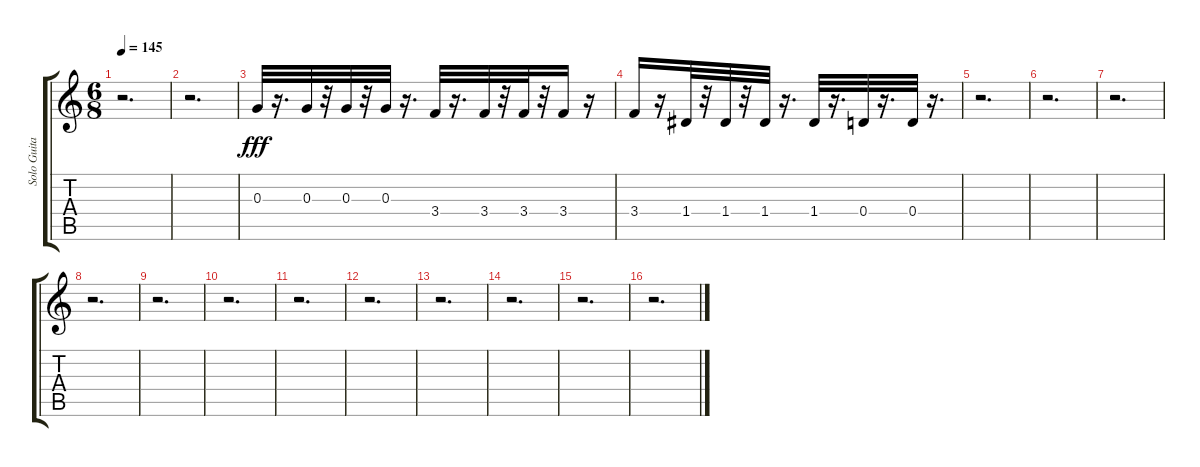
\track ("Solo Guitar" "Solo Guita") {instrument distortionguitar}
\staff {score tabs}
\tuning (E4 B3 G3 D3 A2 E2) {hide}
\ts (6 8)
\tempo 145
\clef g2
\ks c
r.2{d dy f} |
r.2{d} |
0.3.32{dy fff} r.16{d} 0.3.32 r.32 0.3.32 r.32 0.3.32 r.16{d} 3.4.32 r.16{d} 3.4.32 r.32 3.4.32 r.32 3.4.16 r.16 |
3.4.16 r.16 1.4.32 r.32 1.4.32 r.32 1.4.32 r.16{d} 1.4.32 r.16{d} 0.4.32 r.16{d} 0.4.32 r.16{d} |
r.2{d} |
r.2{d} |
r.2{d} |
r.2{d} |
r.2{d} |
r.2{d} |
r.2{d} |
r.2{d} |
r.2{d} |
r.2{d} |
r.2{d} |
r.2{d}
